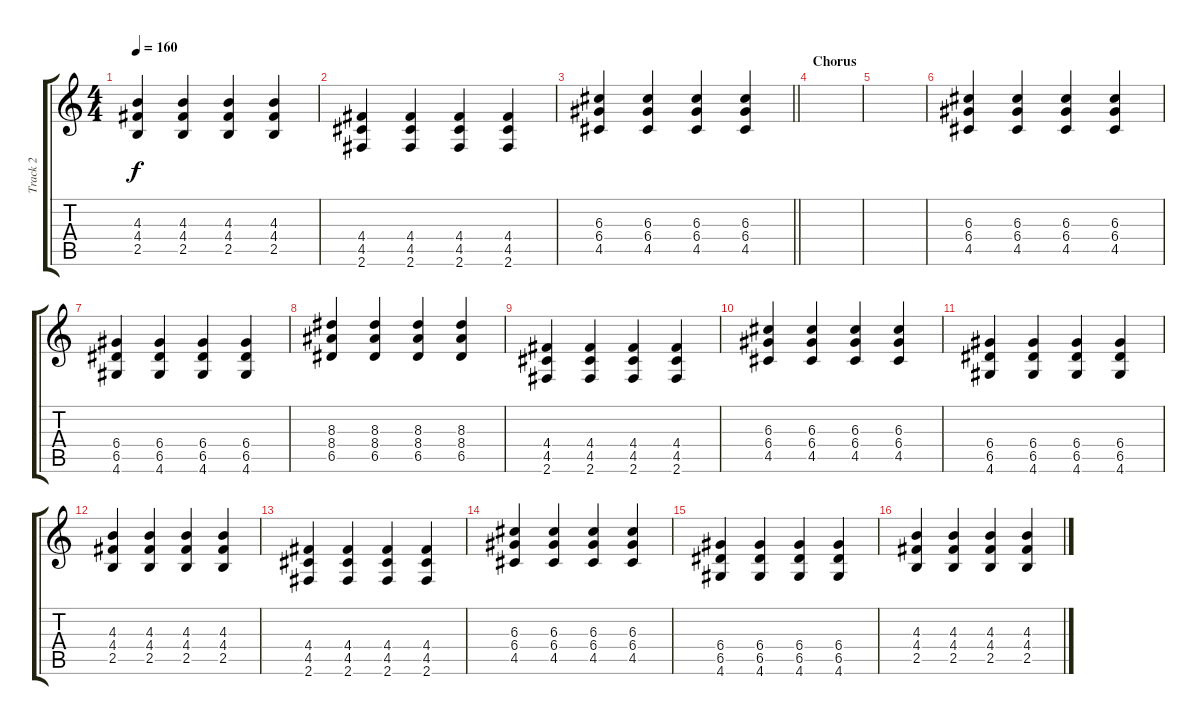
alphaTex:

\track ("Track 2" "Track 2") {instrument distortionguitar}
\staff {score tabs}
\tuning (E4 B3 G3 D3 A2 E2) {hide}
\ts (4 4)
\tempo 160
\clef g2
\ks c
(4.3 4.4 2.5).4{dy f} (4.3 4.4 2.5).4 (4.3 4.4 2.5).4 (4.3 4.4 2.5).4 |
(4.4 4.5 2.6).4 (4.4 4.5 2.6).4 (4.4 4.5 2.6).4 (4.4 4.5 2.6).4 |
\barLineRight lightlight
(6.3 6.4 4.5).4 (6.3 6.4 4.5).4 (6.3 6.4 4.5).4 (6.3 6.4 4.5).4 |
\section ("" "Chorus")
|
|
(6.3 6.4 4.5).4 (6.3 6.4 4.5).4 (6.3 6.4 4.5).4 (6.3 6.4 4.5).4 |
(6.4 6.5 4.6).4 (6.4 6.5 4.6).4 (6.4 6.5 4.6).4 (6.4 6.5 4.6).4 |
(8.3 8.4 6.5).4 (8.3 8.4 6.5).4 (8.3 8.4 6.5).4 (8.3 8.4 6.5).4 |
(4.4 4.5 2.6).4 (4.4 4.5 2.6).4 (4.4 4.5 2.6).4 (4.4 4.5 2.6).4 |
(6.3 6.4 4.5).4 (6.3 6.4 4.5).4 (6.3 6.4 4.5).4 (6.3 6.4 4.5).4 |
(6.4 6.5 4.6).4 (6.4 6.5 4.6).4 (6.4 6.5 4.6).4 (6.4 6.5 4.6).4 |
(4.3 4.4 2.5).4 (4.3 4.4 2.5).4 (4.3 4.4 2.5).4 (4.3 4.4 2.5).4 |
(4.4 4.5 2.6).4 (4.4 4.5 2.6).4 (4.4 4.5 2.6).4 (4.4 4.5 2.6).4 |
(6.3 6.4 4.5).4 (6.3 6.4 4.5).4 (6.3 6.4 4.5).4 (6.3 6.4 4.5).4 |
(6.4 6.5 4.6).4 (6.4 6.5 4.6).4 (6.4 6.5 4.6).4 (6.4 6.5 4.6).4 |
(4.3 4.4 2.5).4 (4.3 4.4 2.5).4 (4.3 4.4 2.5).4 (4.3 4.4 2.5).4
